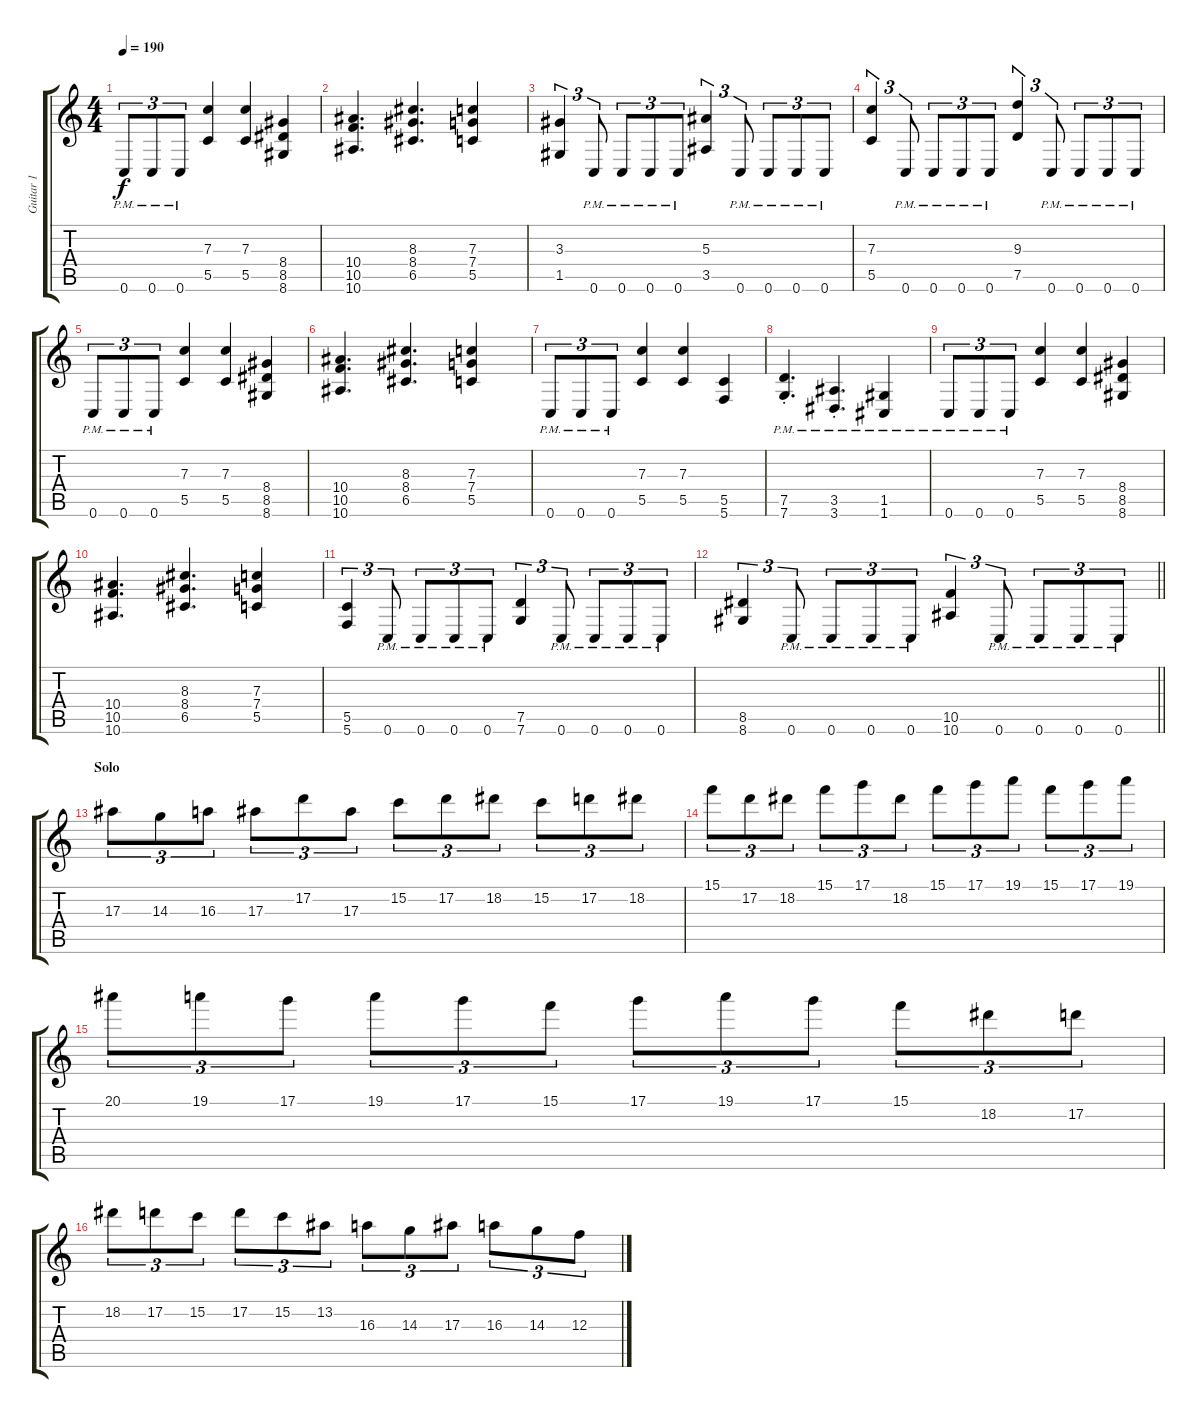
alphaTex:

\track ("Guitar 1" "Guitar 1") {instrument distortionguitar}
\staff {score tabs}
\tuning (D4 A3 F3 C3 G2 C2) {hide}
\ts (4 4)
\tempo 190
\clef g2
\ks c
0.6{pm}.8{tu (3 2) dy f} 0.6{pm}.8{tu (3 2)} 0.6{pm}.8{tu (3 2)} (7.3 5.5).4 (7.3 5.5).4 (8.4 8.5 8.6).4 |
(10.4 10.5 10.6).4{d} (8.3 8.4 6.5).4{d} (7.3 7.4 5.5).4 |
(3.3 1.5).4{tu (3 2)} 0.6{pm}.8{tu (3 2)} 0.6{pm}.8{tu (3 2)} 0.6{pm}.8{tu (3 2)} 0.6{pm}.8{tu (3 2)} (5.3 3.5).4{tu (3 2)} 0.6{pm}.8{tu (3 2)} 0.6{pm}.8{tu (3 2)} 0.6{pm}.8{tu (3 2)} 0.6{pm}.8{tu (3 2)} |
(7.3 5.5).4{tu (3 2)} 0.6{pm}.8{tu (3 2)} 0.6{pm}.8{tu (3 2)} 0.6{pm}.8{tu (3 2)} 0.6{pm}.8{tu (3 2)} (9.3 7.5).4{tu (3 2)} 0.6{pm}.8{tu (3 2)} 0.6{pm}.8{tu (3 2)} 0.6{pm}.8{tu (3 2)} 0.6{pm}.8{tu (3 2)} |
0.6{pm}.8{tu (3 2)} 0.6{pm}.8{tu (3 2)} 0.6{pm}.8{tu (3 2)} (7.3 5.5).4 (7.3 5.5).4 (8.4 8.5 8.6).4 |
(10.4 10.5 10.6).4{d} (8.3 8.4 6.5).4{d} (7.3 7.4 5.5).4 |
0.6{pm}.8{tu (3 2)} 0.6{pm}.8{tu (3 2)} 0.6{pm}.8{tu (3 2)} (7.3 5.5).4 (7.3 5.5).4 (5.5 5.6).4 |
(7.5{pm st} 7.6{pm st}).4{d} (3.5{pm st} 3.6{pm st}).4{d} (1.5{pm} 1.6{pm}).4 |
0.6{pm}.8{tu (3 2)} 0.6{pm}.8{tu (3 2)} 0.6{pm}.8{tu (3 2)} (7.3 5.5).4 (7.3 5.5).4 (8.4 8.5 8.6).4 |
(10.4 10.5 10.6).4{d} (8.3 8.4 6.5).4{d} (7.3 7.4 5.5).4 |
(5.5 5.6).4{tu (3 2)} 0.6{pm}.8{tu (3 2)} 0.6{pm}.8{tu (3 2)} 0.6{pm}.8{tu (3 2)} 0.6{pm}.8{tu (3 2)} (7.5 7.6).4{tu (3 2)} 0.6{pm}.8{tu (3 2)} 0.6{pm}.8{tu (3 2)} 0.6{pm}.8{tu (3 2)} 0.6{pm}.8{tu (3 2)} |
\barLineRight lightlight
(8.5 8.6).4{tu (3 2)} 0.6{pm}.8{tu (3 2)} 0.6{pm}.8{tu (3 2)} 0.6{pm}.8{tu (3 2)} 0.6{pm}.8{tu (3 2)} (10.5 10.6).4{tu (3 2)} 0.6{pm}.8{tu (3 2)} 0.6{pm}.8{tu (3 2)} 0.6{pm}.8{tu (3 2)} 0.6{pm}.8{tu (3 2)} |
\section ("" "Solo")
17.3.8{tu (3 2)} 14.3.8{tu (3 2)} 16.3.8{tu (3 2)} 17.3.8{tu (3 2)} 17.2.8{tu (3 2)} 17.3.8{tu (3 2)} 15.2.8{tu (3 2)} 17.2.8{tu (3 2)} 18.2.8{tu (3 2)} 15.2.8{tu (3 2)} 17.2.8{tu (3 2)} 18.2.8{tu (3 2)} |
15.1.8{tu (3 2)} 17.2.8{tu (3 2)} 18.2.8{tu (3 2)} 15.1.8{tu (3 2)} 17.1.8{tu (3 2)} 18.2.8{tu (3 2)} 15.1.8{tu (3 2)} 17.1.8{tu (3 2)} 19.1.8{tu (3 2)} 15.1.8{tu (3 2)} 17.1.8{tu (3 2)} 19.1.8{tu (3 2)} |
20.1.8{tu (3 2)} 19.1.8{tu (3 2)} 17.1.8{tu (3 2)} 19.1.8{tu (3 2)} 17.1.8{tu (3 2)} 15.1.8{tu (3 2)} 17.1.8{tu (3 2)} 19.1.8{tu (3 2)} 17.1.8{tu (3 2)} 15.1.8{tu (3 2)} 18.2.8{tu (3 2)} 17.2.8{tu (3 2)} |
18.2.8{tu (3 2)} 17.2.8{tu (3 2)} 15.2.8{tu (3 2)} 17.2.8{tu (3 2)} 15.2.8{tu (3 2)} 13.2.8{tu (3 2)} 16.3.8{tu (3 2)} 14.3.8{tu (3 2)} 17.3.8{tu (3 2)} 16.3.8{tu (3 2)} 14.3.8{tu (3 2)} 12.3.8{tu (3 2)}
